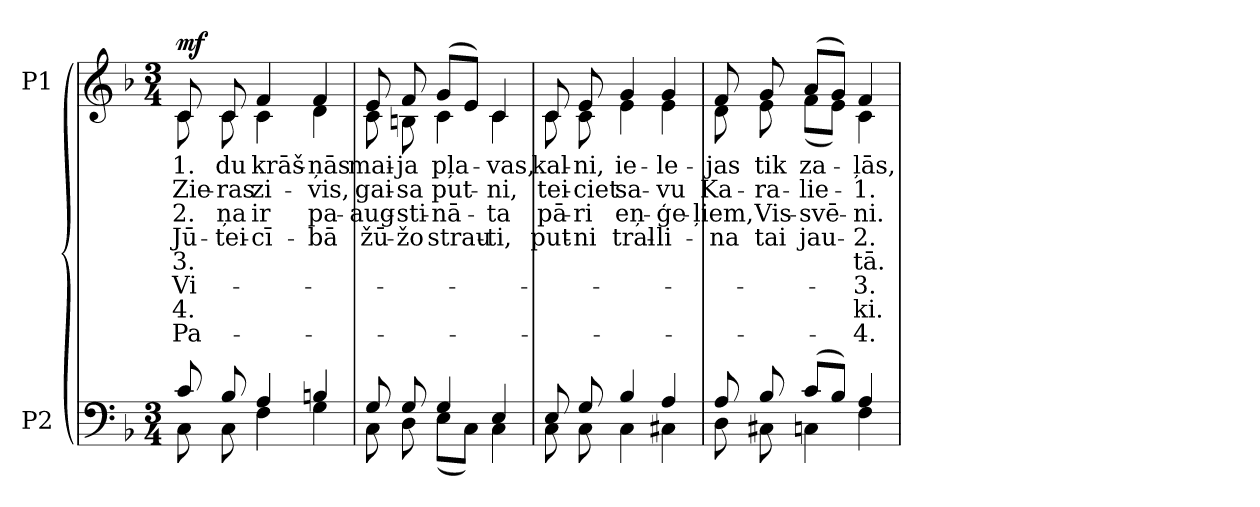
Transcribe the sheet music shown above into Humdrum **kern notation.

**kern	**kern	**text	**text	**text	**text	**text	**text	**text	**text	**dynam
*part2	*part1	*part1	*part1	*part1	*part1	*part1	*part1	*part1	*part1	*part1
*staff2	*staff1	*staff1	*staff1	*staff1	*staff1	*staff1	*staff1	*staff1	*staff1	*staff1
*I"P2	*I"P1	*	*	*	*	*	*	*	*	*
!!LO:PB:g=z
*clefF4	*clefG2	*	*	*	*	*	*	*	*	*
*k[b-]	*k[b-]	*	*	*	*	*	*	*	*	*
*F:	*F:	*	*	*	*	*	*	*	*	*
*M3/4	*M3/4	*	*	*	*	*	*	*	*	*
*MM80	*MM80	*	*	*	*	*	*	*	*	*
=1	=1	=1	=1	=1	=1	=1	=1	=1	=1	=1
*^	*	*	*	*	*	*	*	*	*	*
!	!	!LO:TX:a:B:t=Andante	!	!	!	!	!	!	!	!	!
!	!	!	!LO:LY:b:color=#000000	!LO:LY:b:color=#000000	!LO:LY:b:color=#000000	!LO:LY:b:color=#000000	!LO:LY:b:color=#000000	!LO:LY:b:color=#000000	!LO:LY:b:color=#000000	!LO:LY:b:color=#000000	!
*	*	*^	*	*	*	*	*	*	*	*	*
8ci/	8Ci\	8ci/	8ci\	1.	Zie-	2.	Jū-	3.	Vi-	4.	Pa-	mf
!	!	!	!	!LO:LY:b:color=#000000	!LO:LY:b:color=#000000	!LO:LY:b:color=#000000	!LO:LY:b:color=#000000	!	!	!	!	!
8B-i/	8Ci\	8ci/	8ci\	-du	-ras	-ņa	-tei-	.	.	.	.	.
!	!	!	!	!LO:LY:b:color=#000000	!LO:LY:b:color=#000000	!LO:LY:b:color=#000000	!LO:LY:b:color=#000000	!	!	!	!	!
4Ai/	4Fi\	4fi/	4ci\	krāš-	zi-	ir	-cī-	.	.	.	.	.
!	!	!	!	!LO:LY:b:color=#000000	!LO:LY:b:color=#000000	!LO:LY:b:color=#000000	!LO:LY:b:color=#000000	!	!	!	!	!
4Bni/	4Gi\	4fi/	4di\	-ņās	-vis,	pa-	-bā	.	.	.	.	.
=2	=2	=2	=2	=2	=2	=2	=2	=2	=2	=2	=2	=2
!	!	!	!	!LO:LY:b:color=#000000	!LO:LY:b:color=#000000	!LO:LY:b:color=#000000	!LO:LY:b:color=#000000	!	!	!	!	!
8Gi/	8Ci\	8ei/	8ci\	mai-	gai-	-aug-	žū-	.	.	.	.	.
!	!	!	!	!LO:LY:b:color=#000000	!LO:LY:b:color=#000000	!LO:LY:b:color=#000000	!LO:LY:b:color=#000000	!	!	!	!	!
8Gi/	8Di\	8fi/	8Bni\	-ja	-sa	-sti-	-žo	.	.	.	.	.
!	!	!	!	!LO:LY:b:color=#000000	!LO:LY:b:color=#000000	!LO:LY:b:color=#000000	!LO:LY:b:color=#000000	!	!	!	!	!
4Gi/	(8Ei\L	(8gi/L	4ci\	pļa-	put-	-nā-	strau-	.	.	.	.	.
.	8Ci\J)	8ei/J)	.	.	.	.	.	.	.	.	.	.
!	!	!	!	!LO:LY:b:color=#000000	!LO:LY:b:color=#000000	!LO:LY:b:color=#000000	!LO:LY:b:color=#000000	!	!	!	!	!
4Ei/	4Ci\	4ci/	4ci\	-vas,	-ni,	-ta	-ti,	.	.	.	.	.
=3	=3	=3	=3	=3	=3	=3	=3	=3	=3	=3	=3	=3
!	!	!	!	!LO:LY:b:color=#000000	!LO:LY:b:color=#000000	!LO:LY:b:color=#000000	!LO:LY:b:color=#000000	!	!	!	!	!
8Ei/	8Ci\	8ci/	8ci\	kal-	tei-	pā-	put-	.	.	.	.	.
!	!	!	!	!LO:LY:b:color=#000000	!LO:LY:b:color=#000000	!LO:LY:b:color=#000000	!LO:LY:b:color=#000000	!	!	!	!	!
8Gi/	8Ci\	8ei/	8ci\	-ni,	-ciet	-ri	-ni	.	.	.	.	.
!	!	!	!	!LO:LY:b:color=#000000	!LO:LY:b:color=#000000	!LO:LY:b:color=#000000	!LO:LY:b:color=#000000	!	!	!	!	!
4B-i/	4Ci\	4gi/	4ei\	ie-	sa-	eņ-	tral-	.	.	.	.	.
!	!	!	!	!LO:LY:b:color=#000000	!LO:LY:b:color=#000000	!LO:LY:b:color=#000000	!LO:LY:b:color=#000000	!	!	!	!	!
4Ai/	4C#Xi\	4gi/	4ei\	-le-	-vu	-ģe-	-li-	.	.	.	.	.
=4	=4	=4	=4	=4	=4	=4	=4	=4	=4	=4	=4	=4
!	!	!	!	!LO:LY:b:color=#000000	!LO:LY:b:color=#000000	!LO:LY:b:color=#000000	!LO:LY:b:color=#000000	!	!	!	!	!
8Ai/	8Di\	8fi/	8di\	-jas	Ka-	-ļiem,	-na	.	.	.	.	.
!	!	!	!	!LO:LY:b:color=#000000	!LO:LY:b:color=#000000	!LO:LY:b:color=#000000	!LO:LY:b:color=#000000	!	!	!	!	!
8B-i/	8C#Xi\	8gi/	8ei\	tik	-ra-	Vis-	tai	.	.	.	.	.
!	!	!	!	!LO:LY:b:color=#000000	!LO:LY:b:color=#000000	!LO:LY:b:color=#000000	!LO:LY:b:color=#000000	!	!	!	!	!
(8ci/L	4Cni\	(8ai/L	(8fi\L	za-	-lie-	-svē-	jau-	.	.	.	.	.
8B-i/J)	.	8gi/J)	8ei\J)	.	.	.	.	.	.	.	.	.
!	!	!	!	!LO:LY:b:color=#000000	!LO:LY:b:color=#000000	!LO:LY:b:color=#000000	!LO:LY:b:color=#000000	!LO:LY:b:color=#000000	!LO:LY:b:color=#000000	!LO:LY:b:color=#000000	!LO:LY:b:color=#000000	!
4Ai/	4Fi\	4fi/	4ci\	-ļās,	1.	-ni.	2.	-tā.	3.	-ki.	4.	.
*v	*v	*	*	*	*	*	*	*	*	*	*	*
*	*v	*v	*	*	*	*	*	*	*	*	*
=	=	=	=	=	=	=	=	=	=	=
*-	*-	*-	*-	*-	*-	*-	*-	*-	*-	*-
